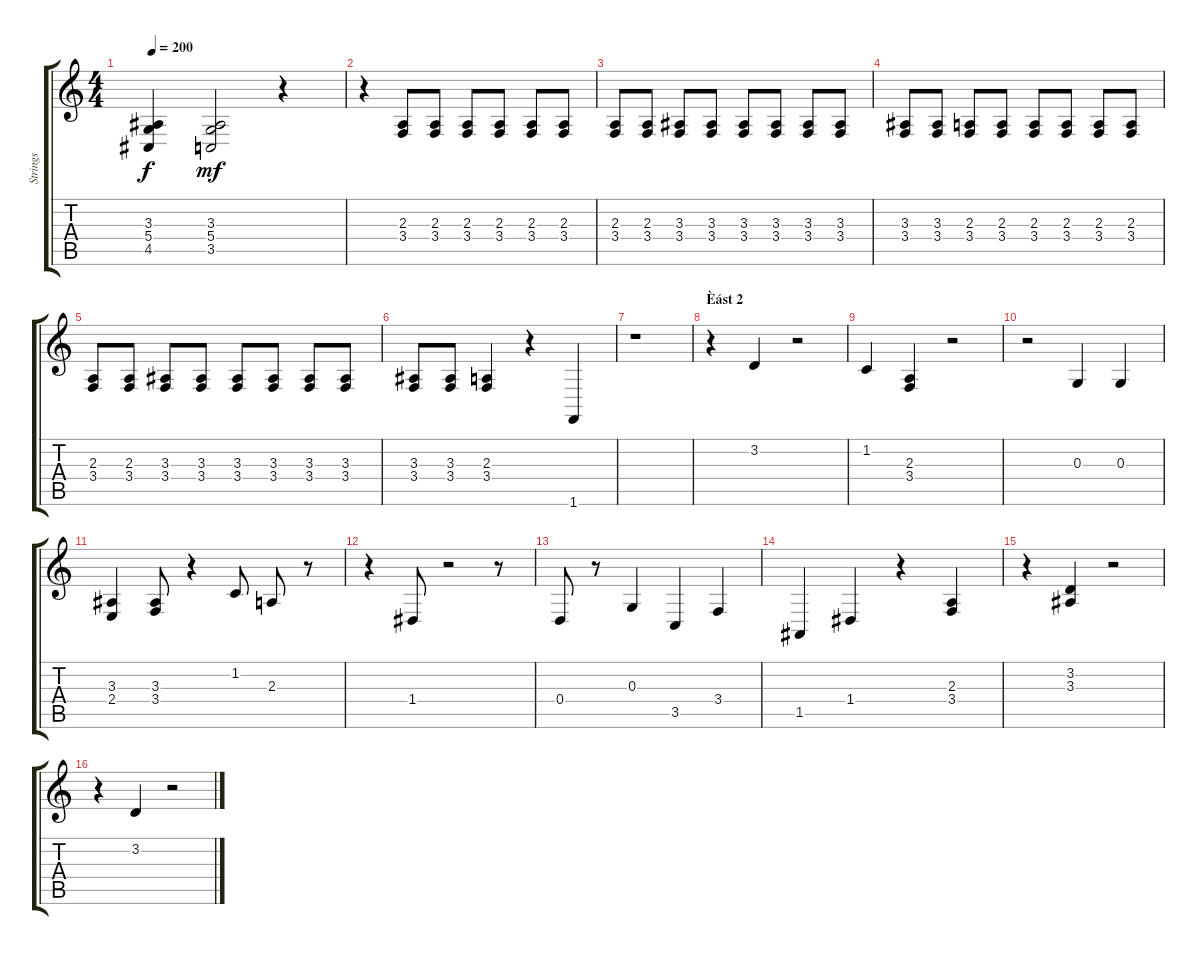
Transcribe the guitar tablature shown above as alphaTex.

\track ("Strings" "Strings") {instrument stringensemble1}
\staff {score tabs}
\tuning (E4 B3 G3 D3 A2 E2) {hide}
\ts (4 4)
\tempo 200
\clef g2
\ks c
(3.3{t} 5.4{t} 4.5{t}).4{dy f} (3.3 5.4 3.5).2{dy mf} r.4 |
r.4 (2.3 3.4).8 (2.3 3.4).8 (2.3 3.4).8 (2.3 3.4).8 (2.3 3.4).8 (2.3 3.4).8 |
(2.3 3.4).8 (2.3 3.4).8 (3.3 3.4).8 (3.3 3.4).8 (3.3 3.4).8 (3.3 3.4).8 (3.3 3.4).8 (3.3 3.4).8 |
(3.3 3.4).8 (3.3 3.4).8 (2.3 3.4).8 (2.3 3.4).8 (2.3 3.4).8 (2.3 3.4).8 (2.3 3.4).8 (2.3 3.4).8 |
(2.3 3.4).8 (2.3 3.4).8 (3.3 3.4).8 (3.3 3.4).8 (3.3 3.4).8 (3.3 3.4).8 (3.3 3.4).8 (3.3 3.4).8 |
(3.3 3.4).8 (3.3 3.4).8 (2.3 3.4).4 r.4 1.6.4 |
r.1 |
\section ("" "Èást 2")
r.4 3.2.4 r.2 |
1.2.4 (2.3 3.4).4 r.2 |
r.2 0.3.4 0.3.4 |
(3.3 2.4).4 (3.3 3.4).8 r.4 1.2.8 2.3.8 r.8 |
r.4 1.4.8 r.2 r.8 |
0.4.8 r.8 0.3.4 3.5.4 3.4.4 |
1.5.4 1.4.4 r.4 (2.3 3.4).4 |
r.4 (3.2 3.3).4 r.2 |
r.4 3.2.4 r.2
